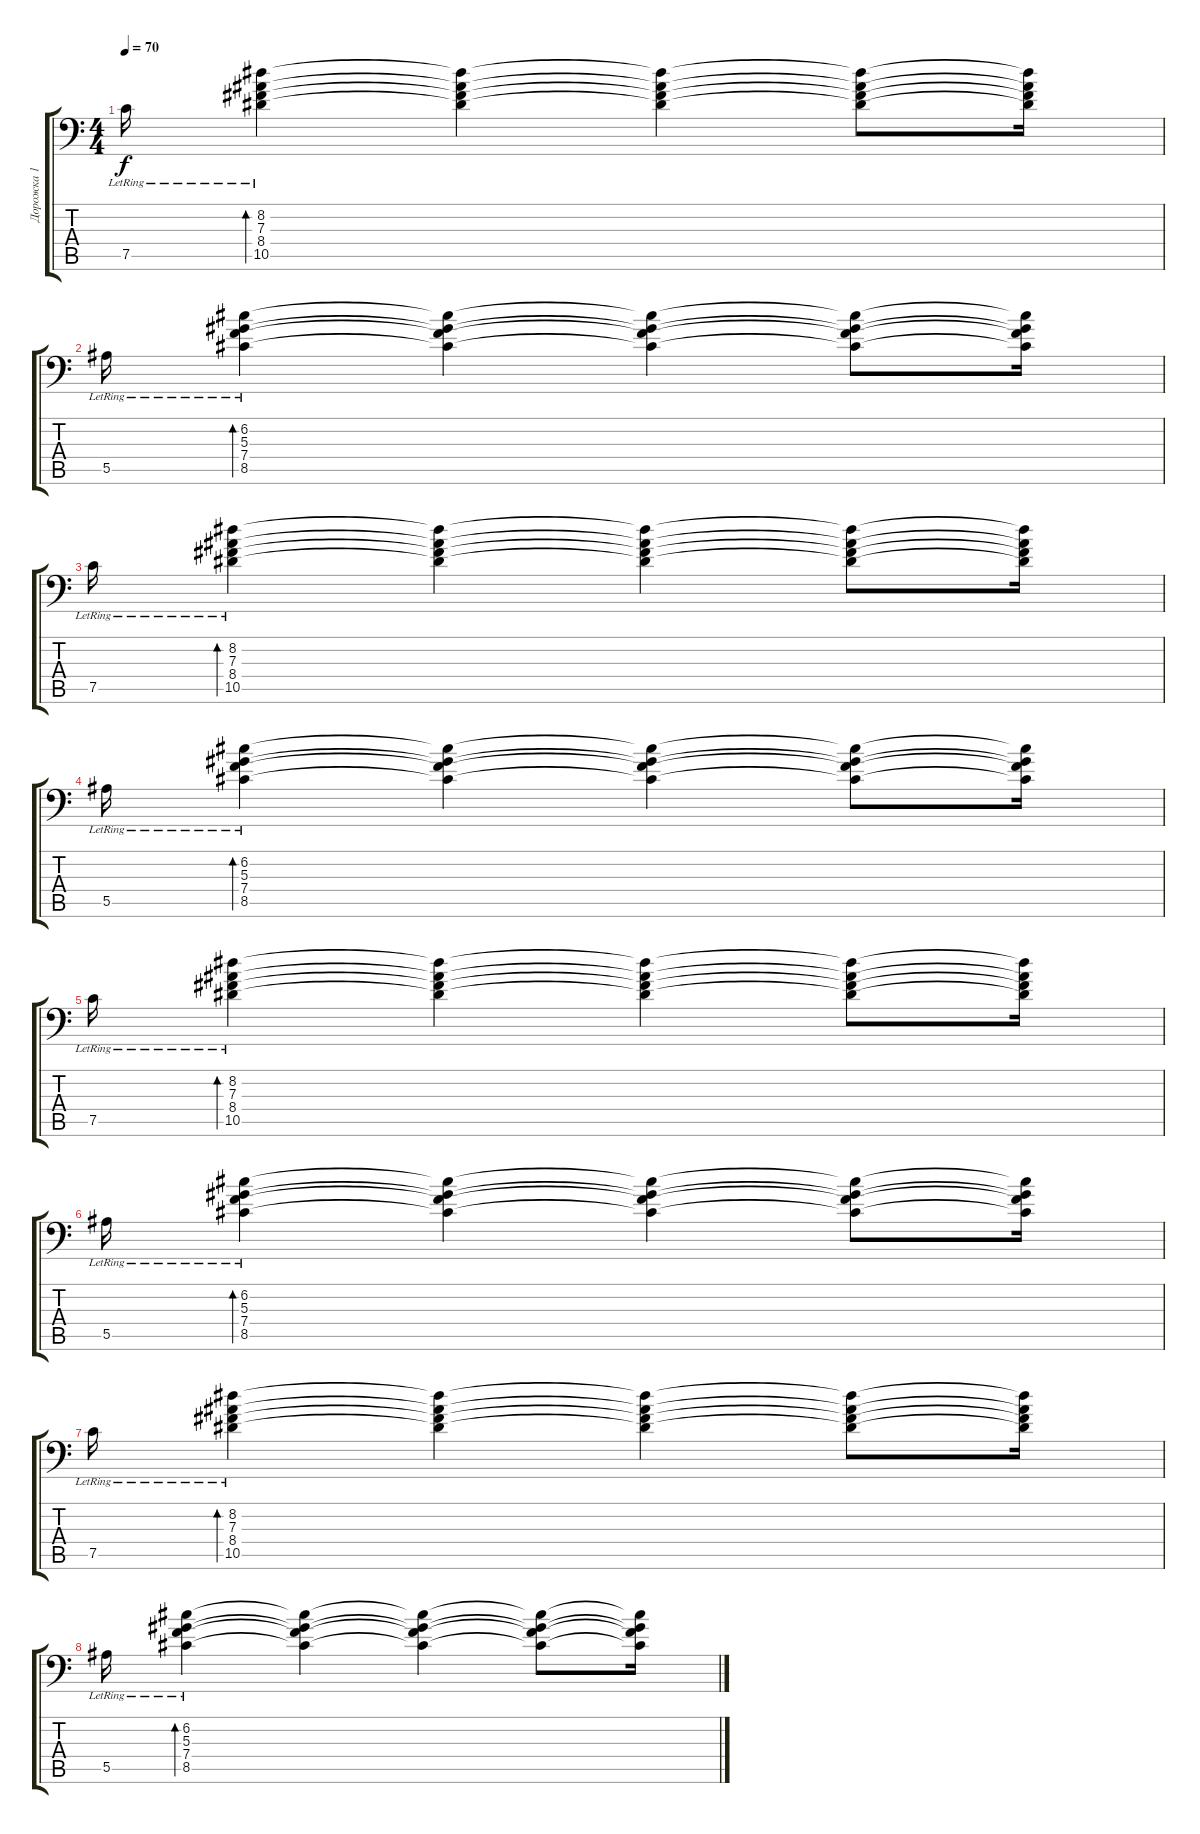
\track ("Дорожка 1" "Дорожка 1") {instrument distortionguitar}
\staff {score tabs}
\tuning (C4 G3 Eb3 Bb2 F2 Bb1) {hide}
\ts (4 4)
\tempo 70
\clef f4
\ks c
7.5{lr}.16{dy f} (8.2{lr} 7.3{lr} 8.4{lr} 10.5{lr}).4{bd 480} (8.2{t} 7.3{t} 8.4{t} 10.5{t}).4 (8.2{t} 7.3{t} 8.4{t} 10.5{t}).4 (8.2{t} 7.3{t} 8.4{t} 10.5{t}).8 (8.2{t} 7.3{t} 8.4{t} 10.5{t}).16 |
5.5{lr}.16 (6.2{lr} 5.3{lr} 7.4{lr} 8.5{lr}).4{bd 480} (6.2{t} 5.3{t} 7.4{t} 8.5{t}).4 (6.2{t} 5.3{t} 7.4{t} 8.5{t}).4 (6.2{t} 5.3{t} 7.4{t} 8.5{t}).8 (6.2{t} 5.3{t} 7.4{t} 8.5{t}).16 |
7.5{lr}.16 (8.2{lr} 7.3{lr} 8.4{lr} 10.5{lr}).4{bd 480} (8.2{t} 7.3{t} 8.4{t} 10.5{t}).4 (8.2{t} 7.3{t} 8.4{t} 10.5{t}).4 (8.2{t} 7.3{t} 8.4{t} 10.5{t}).8 (8.2{t} 7.3{t} 8.4{t} 10.5{t}).16 |
5.5{lr}.16 (6.2{lr} 5.3{lr} 7.4{lr} 8.5{lr}).4{bd 480} (6.2{t} 5.3{t} 7.4{t} 8.5{t}).4 (6.2{t} 5.3{t} 7.4{t} 8.5{t}).4 (6.2{t} 5.3{t} 7.4{t} 8.5{t}).8 (6.2{t} 5.3{t} 7.4{t} 8.5{t}).16 |
7.5{lr}.16 (8.2{lr} 7.3{lr} 8.4{lr} 10.5{lr}).4{bd 480} (8.2{t} 7.3{t} 8.4{t} 10.5{t}).4 (8.2{t} 7.3{t} 8.4{t} 10.5{t}).4 (8.2{t} 7.3{t} 8.4{t} 10.5{t}).8 (8.2{t} 7.3{t} 8.4{t} 10.5{t}).16 |
5.5{lr}.16 (6.2{lr} 5.3{lr} 7.4{lr} 8.5{lr}).4{bd 480} (6.2{t} 5.3{t} 7.4{t} 8.5{t}).4 (6.2{t} 5.3{t} 7.4{t} 8.5{t}).4 (6.2{t} 5.3{t} 7.4{t} 8.5{t}).8 (6.2{t} 5.3{t} 7.4{t} 8.5{t}).16 |
7.5{lr}.16 (8.2{lr} 7.3{lr} 8.4{lr} 10.5{lr}).4{bd 480} (8.2{t} 7.3{t} 8.4{t} 10.5{t}).4 (8.2{t} 7.3{t} 8.4{t} 10.5{t}).4 (8.2{t} 7.3{t} 8.4{t} 10.5{t}).8 (8.2{t} 7.3{t} 8.4{t} 10.5{t}).16 |
5.5{lr}.16 (6.2{lr} 5.3{lr} 7.4{lr} 8.5{lr}).4{bd 480} (6.2{t} 5.3{t} 7.4{t} 8.5{t}).4 (6.2{t} 5.3{t} 7.4{t} 8.5{t}).4 (6.2{t} 5.3{t} 7.4{t} 8.5{t}).8 (6.2{t} 5.3{t} 7.4{t} 8.5{t}).16
